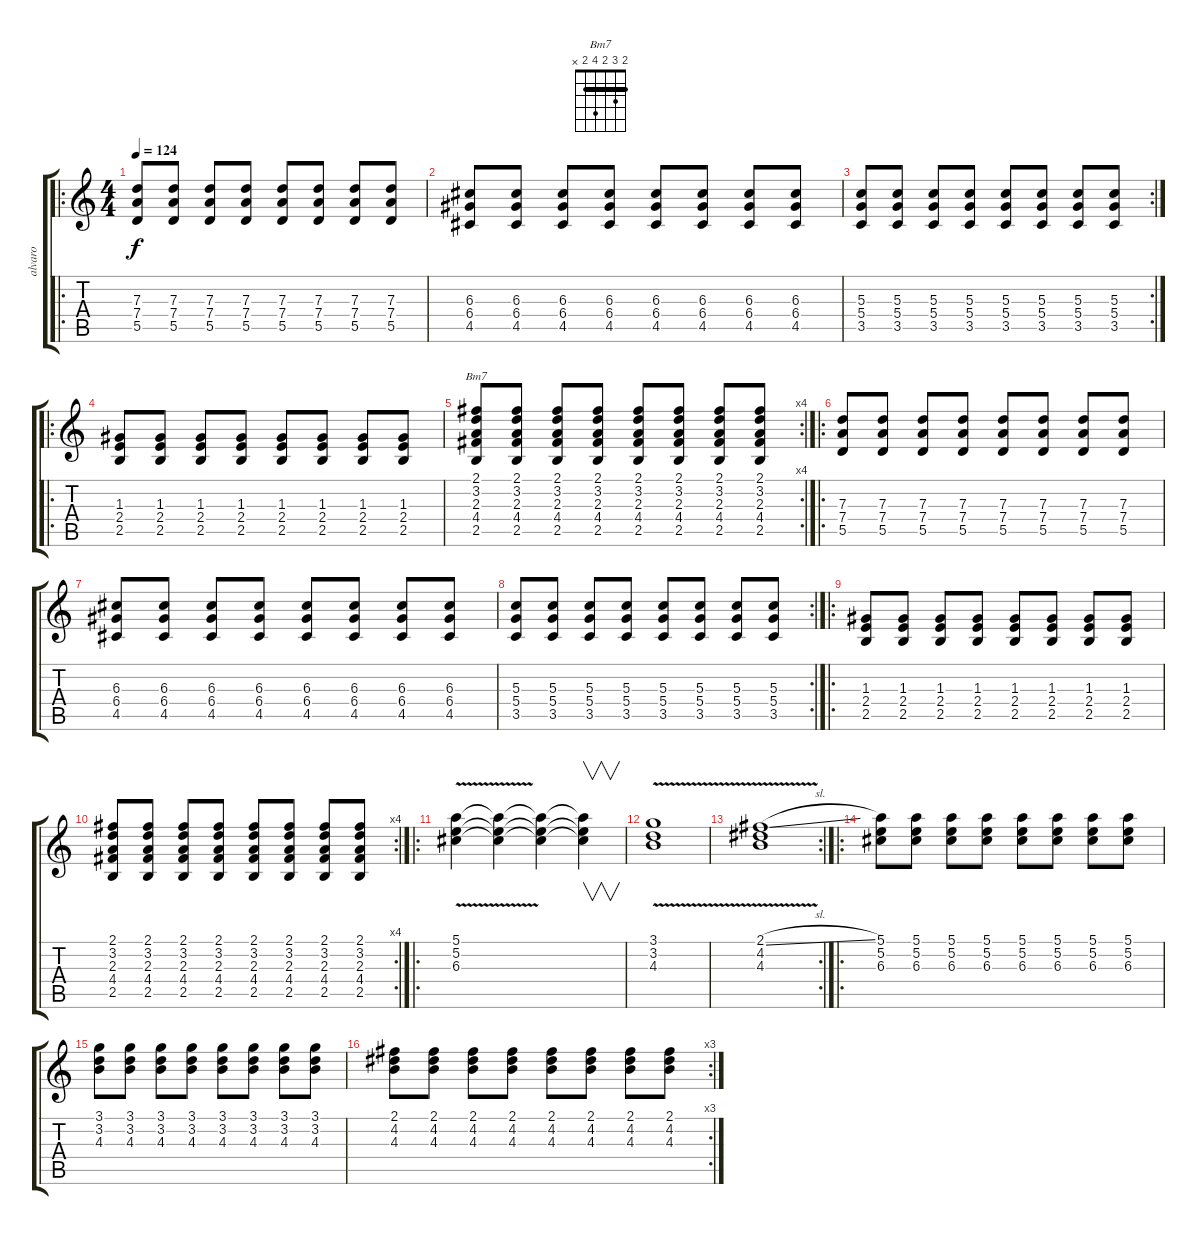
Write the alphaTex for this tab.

\track ("alvaro " "alvaro ") {instrument electricguitarjazz}
\staff {score tabs}
\tuning (E4 B3 G3 D3 A2 E2) {hide}
\chord ("Bm7" 2 3 2 4 2 x) {barre 2}
\ro
\ts (4 4)
\tempo 124
\clef g2
\ks c
(7.3 7.4 5.5).8{dy f instrument electricguitarjazz} (7.3 7.4 5.5).8 (7.3 7.4 5.5).8 (7.3 7.4 5.5).8 (7.3 7.4 5.5).8 (7.3 7.4 5.5).8 (7.3 7.4 5.5).8 (7.3 7.4 5.5).8 |
(6.3 6.4 4.5).8 (6.3 6.4 4.5).8 (6.3 6.4 4.5).8 (6.3 6.4 4.5).8 (6.3 6.4 4.5).8 (6.3 6.4 4.5).8 (6.3 6.4 4.5).8 (6.3 6.4 4.5).8 |
\rc 2
(5.3 5.4 3.5).8 (5.3 5.4 3.5).8 (5.3 5.4 3.5).8 (5.3 5.4 3.5).8 (5.3 5.4 3.5).8 (5.3 5.4 3.5).8 (5.3 5.4 3.5).8 (5.3 5.4 3.5).8 |
\ro
(1.3 2.4 2.5).8 (1.3 2.4 2.5).8 (1.3 2.4 2.5).8 (1.3 2.4 2.5).8 (1.3 2.4 2.5).8 (1.3 2.4 2.5).8 (1.3 2.4 2.5).8 (1.3 2.4 2.5).8 |
\rc 4
(2.1 3.2 2.3 4.4 2.5).8{ch "Bm7"} (2.1 3.2 2.3 4.4 2.5).8 (2.1 3.2 2.3 4.4 2.5).8 (2.1 3.2 2.3 4.4 2.5).8 (2.1 3.2 2.3 4.4 2.5).8 (2.1 3.2 2.3 4.4 2.5).8 (2.1 3.2 2.3 4.4 2.5).8 (2.1 3.2 2.3 4.4 2.5).8 |
\ro
(7.3 7.4 5.5).8 (7.3 7.4 5.5).8 (7.3 7.4 5.5).8 (7.3 7.4 5.5).8 (7.3 7.4 5.5).8 (7.3 7.4 5.5).8 (7.3 7.4 5.5).8 (7.3 7.4 5.5).8 |
(6.3 6.4 4.5).8 (6.3 6.4 4.5).8 (6.3 6.4 4.5).8 (6.3 6.4 4.5).8 (6.3 6.4 4.5).8 (6.3 6.4 4.5).8 (6.3 6.4 4.5).8 (6.3 6.4 4.5).8 |
\rc 2
(5.3 5.4 3.5).8 (5.3 5.4 3.5).8 (5.3 5.4 3.5).8 (5.3 5.4 3.5).8 (5.3 5.4 3.5).8 (5.3 5.4 3.5).8 (5.3 5.4 3.5).8 (5.3 5.4 3.5).8 |
\ro
(1.3 2.4 2.5).8 (1.3 2.4 2.5).8 (1.3 2.4 2.5).8 (1.3 2.4 2.5).8 (1.3 2.4 2.5).8 (1.3 2.4 2.5).8 (1.3 2.4 2.5).8 (1.3 2.4 2.5).8 |
\rc 4
(2.1 3.2 2.3 4.4 2.5).8 (2.1 3.2 2.3 4.4 2.5).8 (2.1 3.2 2.3 4.4 2.5).8 (2.1 3.2 2.3 4.4 2.5).8 (2.1 3.2 2.3 4.4 2.5).8 (2.1 3.2 2.3 4.4 2.5).8 (2.1 3.2 2.3 4.4 2.5).8 (2.1 3.2 2.3 4.4 2.5).8 |
\ro
(5.1{v} 5.2 6.3).4 (5.1{t} 5.2{t} 6.3{t}).4 (5.1{t} 5.2{t} 6.3{t}).4 (5.1{t} 5.2{t} 6.3{t}).4{v} |
(3.1{v} 3.2 4.3).1 |
\rc 2
(2.1{sl} 4.2{v} 4.3).1 |
\ro
(5.1 5.2 6.3).8 (5.1 5.2 6.3).8 (5.1 5.2 6.3).8 (5.1 5.2 6.3).8 (5.1 5.2 6.3).8 (5.1 5.2 6.3).8 (5.1 5.2 6.3).8 (5.1 5.2 6.3).8 |
(3.1 3.2 4.3).8 (3.1 3.2 4.3).8 (3.1 3.2 4.3).8 (3.1 3.2 4.3).8 (3.1 3.2 4.3).8 (3.1 3.2 4.3).8 (3.1 3.2 4.3).8 (3.1 3.2 4.3).8 |
\rc 3
(2.1 4.2 4.3).8 (2.1 4.2 4.3).8 (2.1 4.2 4.3).8 (2.1 4.2 4.3).8 (2.1 4.2 4.3).8 (2.1 4.2 4.3).8 (2.1 4.2 4.3).8 (2.1 4.2 4.3).8
